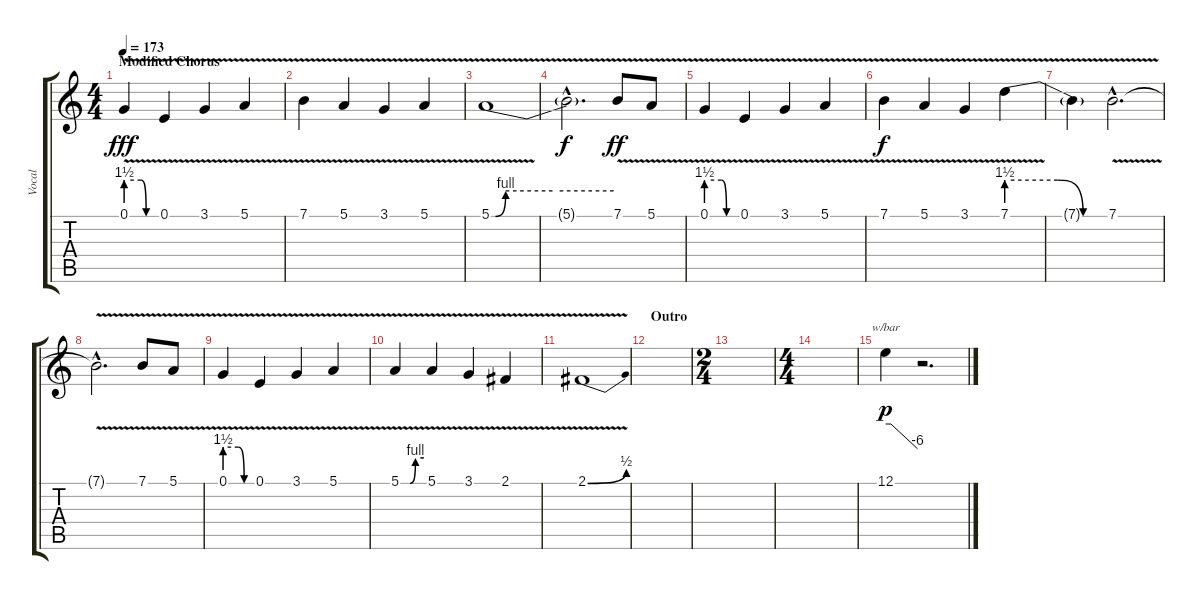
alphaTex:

\track ("Vocal" "Vocal") {instrument violin}
\staff {score tabs}
\tuning (E4 B3 G3 D3 A2 E2) {hide}
\ts (4 4)
\section ("" "Modified Chorus")
\tempo 173
\clef g2
\ks c
0.1{be (custom 0 6 30 6 40 0 60 0) v}.4{dy fff} 0.1{v}.4 3.1{v}.4 5.1{v}.4 |
7.1{v}.4 5.1{v}.4 3.1{v}.4 5.1{v}.4 |
5.1{be (custom 0 0 2 0 7 4 30 4 60 4) v}.1 |
5.1{hac t}.2{d dy f} 7.1{v}.8{dy ff} 5.1{v}.8 |
0.1{be (custom 0 6 30 6 40 0 60 0) v}.4 0.1{v}.4 3.1{v}.4 5.1{v}.4 |
7.1{v}.4{dy f} 5.1{v}.4 3.1{v}.4 7.1{be (custom 0 6 30 6 45 0 60 0) v}.4 |
7.1{t}.4 7.1{v hac}.2{d} |
7.1{hac t}.2{d} 7.1{v}.8 5.1{v}.8 |
0.1{be (custom 0 6 30 6 43 0 60 0) v}.4 0.1{v}.4 3.1{v}.4 5.1{v}.4 |
5.1{be (custom 0 0 24 0 38 4 60 4) v}.4 5.1{v}.4 3.1{v}.4 2.1{v}.4 |
2.1{be (bend 0 0 60 2) v}.1 |
\section ("" "Outro")
|
\ts (2 4)
|
\ts (4 4)
|
12.1.4{tbe (custom default 0 0 10 0 60 -24) dy p} r.2{d}
